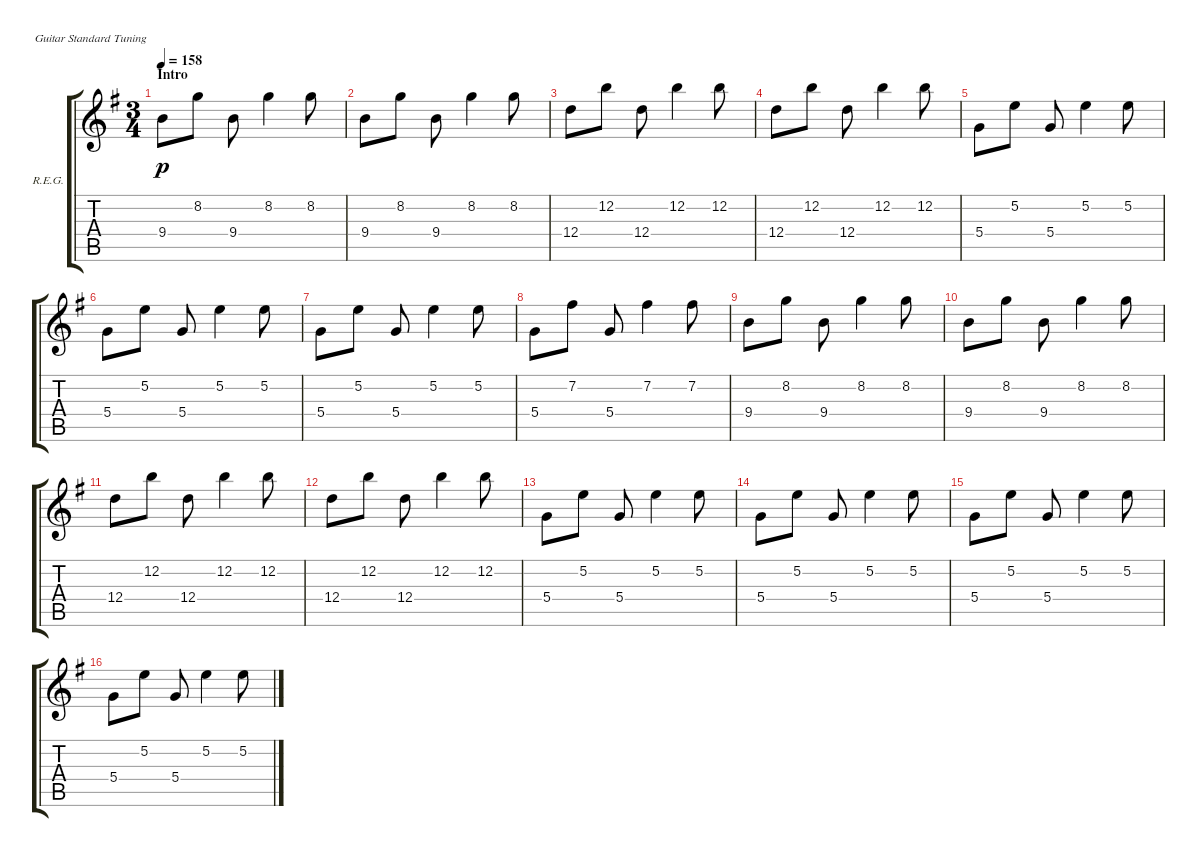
\defaultSystemsLayout 4
\bracketExtendMode groupsimilarinstruments
\firstSystemTrackNameOrientation horizontal
\otherSystemsTrackNameOrientation horizontal
\track ("Rhythm Electric Guitar" "R.E.G.") {multiBarRest instrument distortionguitar}
\staff {score tabs}
\tuning (E4 B3 G3 D3 A2 E2)
\ts (3 4)
\section ("" "Intro")
\tempo 158
\clef g2
\ks g
9.4.8{dy p instrument distortionguitar} 8.2.8 9.4.8 8.2.4 8.2.8 |
9.4.8 8.2.8 9.4.8 8.2.4 8.2.8 |
12.4.8 12.2.8 12.4.8 12.2.4 12.2.8 |
12.4.8 12.2.8 12.4.8 12.2.4 12.2.8 |
5.4.8 5.2.8 5.4.8 5.2.4 5.2.8 |
5.4.8 5.2.8 5.4.8 5.2.4 5.2.8 |
5.4.8 5.2.8 5.4.8 5.2.4 5.2.8 |
5.4.8 7.2.8 5.4.8 7.2.4 7.2.8 |
9.4.8 8.2.8 9.4.8 8.2.4 8.2.8 |
9.4.8 8.2.8 9.4.8 8.2.4 8.2.8 |
12.4.8 12.2.8 12.4.8 12.2.4 12.2.8 |
12.4.8 12.2.8 12.4.8 12.2.4 12.2.8 |
5.4.8 5.2.8 5.4.8 5.2.4 5.2.8 |
5.4.8 5.2.8 5.4.8 5.2.4 5.2.8 |
5.4.8 5.2.8 5.4.8 5.2.4 5.2.8 |
5.4.8 5.2.8 5.4.8 5.2.4 5.2.8
